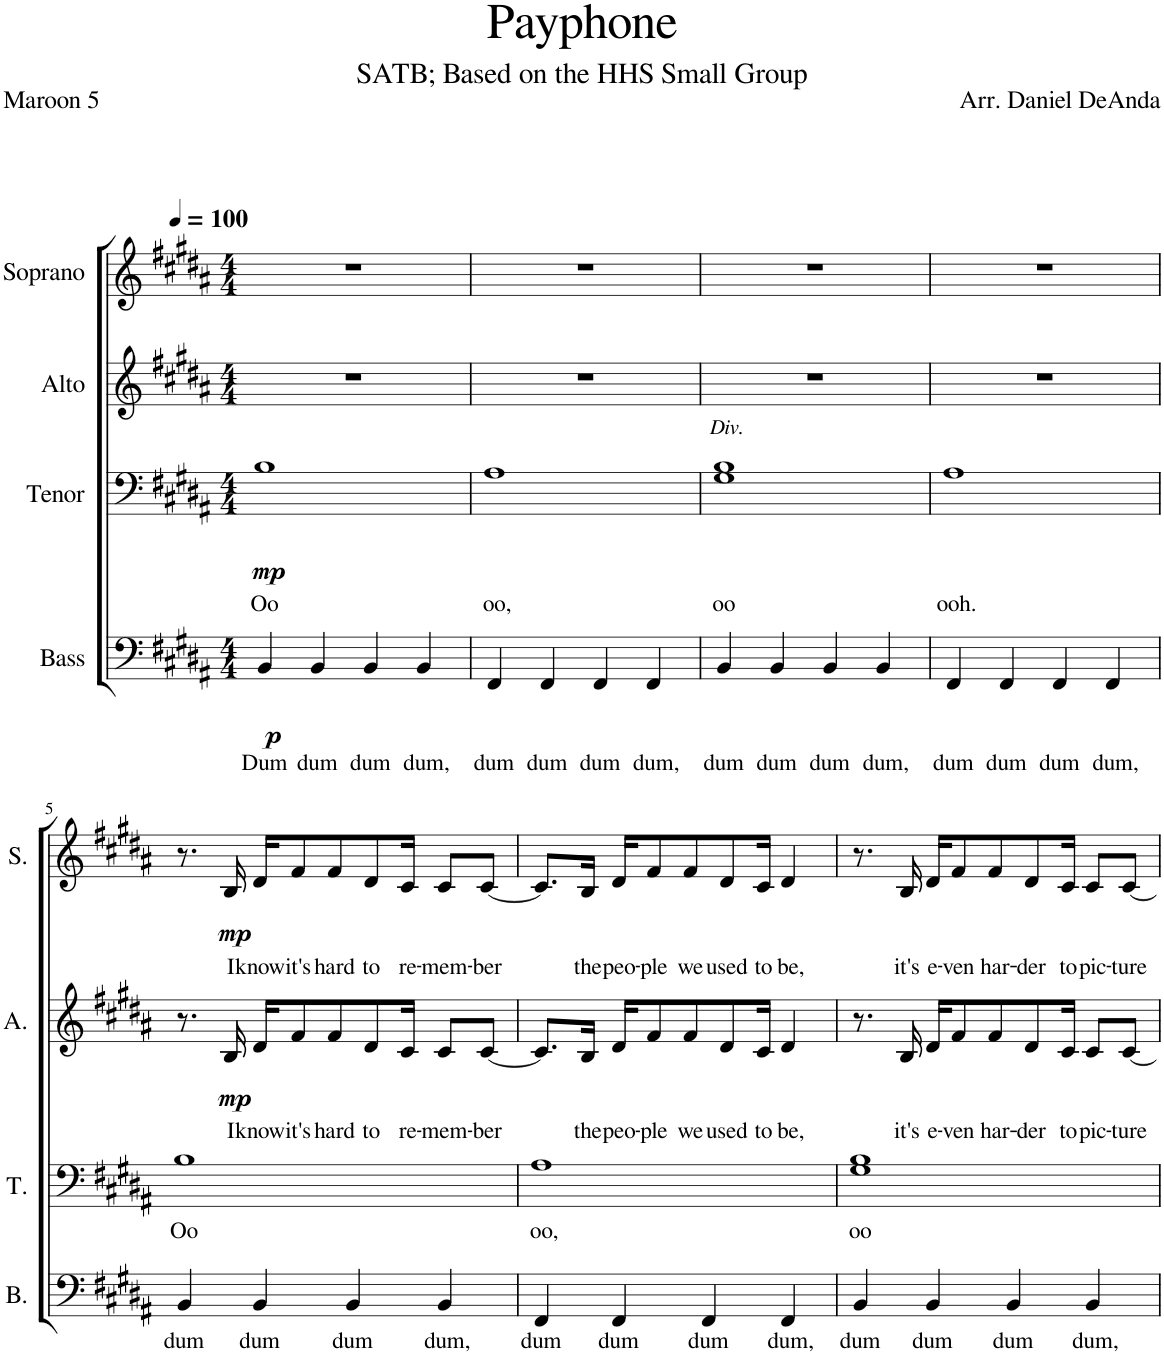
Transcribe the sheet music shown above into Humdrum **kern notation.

**kern	**text	**dynam	**kern	**text	**dynam	**kern	**text	**dynam	**kern	**text	**dynam
*part4	*part4	*part4	*part3	*part3	*part3	*part2	*part2	*part2	*part1	*part1	*part1
*staff4	*staff4	*staff4	*staff3	*staff3	*staff3	*staff2	*staff2	*staff2	*staff1	*staff1	*staff1
*I"Bass	*	*	*I"Tenor	*	*	*I"Alto	*	*	*I"Soprano	*	*
*I'B.	*	*	*I'T.	*	*	*I'A.	*	*	*I'S.	*	*
*clefF4	*	*	*clefF4	*	*	*clefG2	*	*	*clefG2	*	*
*k[f#c#g#d#a#]	*	*	*k[f#c#g#d#a#]	*	*	*k[f#c#g#d#a#]	*	*	*k[f#c#g#d#a#]	*	*
*M4/4	*	*	*M4/4	*	*	*M4/4	*	*	*M4/4	*	*
*MM100	*	*	*MM100	*	*	*MM100	*	*	*MM100	*	*
=1	=1	=1	=1	=1	=1	=1	=1	=1	=1	=1	=1
!	!LO:LY:b	!LO:DY:b	!	!LO:LY:b	!LO:DY:b	!	!	!	!	!	!
4BB/	Dum	p	1B	Oo	mp	1r	.	.	1r	.	.
!	!LO:LY:b	!	!	!	!	!	!	!	!	!	!
4BB/	dum	.	.	.	.	.	.	.	.	.	.
!	!LO:LY:b	!	!	!	!	!	!	!	!	!	!
4BB/	dum	.	.	.	.	.	.	.	.	.	.
!	!LO:LY:b	!	!	!	!	!	!	!	!	!	!
4BB/	dum,	.	.	.	.	.	.	.	.	.	.
=2	=2	=2	=2	=2	=2	=2	=2	=2	=2	=2	=2
!	!LO:LY:b	!	!	!LO:LY:b	!	!	!	!	!	!	!
4FF#/	dum	.	1A#	oo,	.	1r	.	.	1r	.	.
!	!LO:LY:b	!	!	!	!	!	!	!	!	!	!
4FF#/	dum	.	.	.	.	.	.	.	.	.	.
!	!LO:LY:b	!	!	!	!	!	!	!	!	!	!
4FF#/	dum	.	.	.	.	.	.	.	.	.	.
!	!LO:LY:b	!	!	!	!	!	!	!	!	!	!
4FF#/	dum,	.	.	.	.	.	.	.	.	.	.
=3	=3	=3	=3	=3	=3	=3	=3	=3	=3	=3	=3
!	!	!	!LO:TX:a:i:t=Div.	!	!	!	!	!	!	!	!
!	!LO:LY:b	!	!	!LO:LY:b	!	!	!	!	!	!	!
4BB/	dum	.	1G# 1B	oo	.	1r	.	.	1r	.	.
!	!LO:LY:b	!	!	!	!	!	!	!	!	!	!
4BB/	dum	.	.	.	.	.	.	.	.	.	.
!	!LO:LY:b	!	!	!	!	!	!	!	!	!	!
4BB/	dum	.	.	.	.	.	.	.	.	.	.
!	!LO:LY:b	!	!	!	!	!	!	!	!	!	!
4BB/	dum,	.	.	.	.	.	.	.	.	.	.
=4	=4	=4	=4	=4	=4	=4	=4	=4	=4	=4	=4
!	!LO:LY:b	!	!	!LO:LY:b	!	!	!	!	!	!	!
4FF#/	dum	.	1A#	ooh.	.	1r	.	.	1r	.	.
!	!LO:LY:b	!	!	!	!	!	!	!	!	!	!
4FF#/	dum	.	.	.	.	.	.	.	.	.	.
!	!LO:LY:b	!	!	!	!	!	!	!	!	!	!
4FF#/	dum	.	.	.	.	.	.	.	.	.	.
!	!LO:LY:b	!	!	!	!	!	!	!	!	!	!
4FF#/	dum,	.	.	.	.	.	.	.	.	.	.
!!LO:LB:g=z
=5	=5	=5	=5	=5	=5	=5	=5	=5	=5	=5	=5
!	!LO:LY:b	!	!	!LO:LY:b	!	!	!	!	!	!	!
4BB/	dum	.	1B	Oo	.	8.r	.	.	8.r	.	.
!	!	!	!	!	!	!	!LO:LY:b	!LO:DY:b	!	!LO:LY:b	!LO:DY:b
.	.	.	.	.	.	16B/	I	mp	16B/	I	mp
!	!LO:LY:b	!	!	!	!	!	!LO:LY:b	!	!	!LO:LY:b	!
4BB/	dum	.	.	.	.	16d#/KL	know	.	16d#/KL	know	.
!	!	!	!	!	!	!	!LO:LY:b	!	!	!LO:LY:b	!
.	.	.	.	.	.	8f#/	it's	.	8f#/	it's	.
!	!	!	!	!	!	!	!LO:LY:b	!	!	!LO:LY:b	!
.	.	.	.	.	.	8f#/	hard	.	8f#/	hard	.
!	!LO:LY:b	!	!	!	!	!	!	!	!	!	!
4BB/	dum	.	.	.	.	.	.	.	.	.	.
!	!	!	!	!	!	!	!LO:LY:b	!	!	!LO:LY:b	!
.	.	.	.	.	.	8d#/	to	.	8d#/	to	.
!	!	!	!	!	!	!	!LO:LY:b	!	!	!LO:LY:b	!
.	.	.	.	.	.	16c#/Jk	re-	.	16c#/Jk	re-	.
!	!LO:LY:b	!	!	!	!	!	!LO:LY:b	!	!	!LO:LY:b	!
4BB/	dum,	.	.	.	.	8c#/L	-mem-	.	8c#/L	-mem-	.
!	!	!	!	!	!	!	!LO:LY:b	!	!	!LO:LY:b	!
.	.	.	.	.	.	[8c#/J	-ber	.	[8c#/J	-ber	.
=6	=6	=6	=6	=6	=6	=6	=6	=6	=6	=6	=6
!	!LO:LY:b	!	!	!LO:LY:b	!	!	!	!	!	!	!
4FF#/	dum	.	1A#	oo,	.	8.c#/L]	.	.	8.c#/L]	.	.
!	!	!	!	!	!	!	!LO:LY:b	!	!	!LO:LY:b	!
.	.	.	.	.	.	16B/Jk	the	.	16B/Jk	the	.
!	!LO:LY:b	!	!	!	!	!	!LO:LY:b	!	!	!LO:LY:b	!
4FF#/	dum	.	.	.	.	16d#/KL	peo-	.	16d#/KL	peo-	.
!	!	!	!	!	!	!	!LO:LY:b	!	!	!LO:LY:b	!
.	.	.	.	.	.	8f#/	-ple	.	8f#/	-ple	.
!	!	!	!	!	!	!	!LO:LY:b	!	!	!LO:LY:b	!
.	.	.	.	.	.	8f#/	we	.	8f#/	we	.
!	!LO:LY:b	!	!	!	!	!	!	!	!	!	!
4FF#/	dum	.	.	.	.	.	.	.	.	.	.
!	!	!	!	!	!	!	!LO:LY:b	!	!	!LO:LY:b	!
.	.	.	.	.	.	8d#/	used	.	8d#/	used	.
!	!	!	!	!	!	!	!LO:LY:b	!	!	!LO:LY:b	!
.	.	.	.	.	.	16c#/Jk	to	.	16c#/Jk	to	.
!	!LO:LY:b	!	!	!	!	!	!LO:LY:b	!	!	!LO:LY:b	!
4FF#/	dum,	.	.	.	.	4d#/	be,	.	4d#/	be,	.
=7	=7	=7	=7	=7	=7	=7	=7	=7	=7	=7	=7
!	!LO:LY:b	!	!	!LO:LY:b	!	!	!	!	!	!	!
4BB/	dum	.	1G# 1B	oo	.	8.r	.	.	8.r	.	.
!	!	!	!	!	!	!	!LO:LY:b	!	!	!LO:LY:b	!
.	.	.	.	.	.	16B/	it's	.	16B/	it's	.
!	!LO:LY:b	!	!	!	!	!	!LO:LY:b	!	!	!LO:LY:b	!
4BB/	dum	.	.	.	.	16d#/KL	e-	.	16d#/KL	e-	.
!	!	!	!	!	!	!	!LO:LY:b	!	!	!LO:LY:b	!
.	.	.	.	.	.	8f#/	-ven	.	8f#/	-ven	.
!	!	!	!	!	!	!	!LO:LY:b	!	!	!LO:LY:b	!
.	.	.	.	.	.	8f#/	har-	.	8f#/	har-	.
!	!LO:LY:b	!	!	!	!	!	!	!	!	!	!
4BB/	dum	.	.	.	.	.	.	.	.	.	.
!	!	!	!	!	!	!	!LO:LY:b	!	!	!LO:LY:b	!
.	.	.	.	.	.	8d#/	-der	.	8d#/	-der	.
!	!	!	!	!	!	!	!LO:LY:b	!	!	!LO:LY:b	!
.	.	.	.	.	.	16c#/Jk	to	.	16c#/Jk	to	.
!	!LO:LY:b	!	!	!	!	!	!LO:LY:b	!	!	!LO:LY:b	!
4BB/	dum,	.	.	.	.	8c#/L	pic-	.	8c#/L	pic-	.
!	!	!	!	!	!	!	!LO:LY:b	!	!	!LO:LY:b	!
.	.	.	.	.	.	[8c#/J	-ture	.	[8c#/J	-ture	.
=	=	=	=	=	=	=	=	=	=	=	=
*-	*-	*-	*-	*-	*-	*-	*-	*-	*-	*-	*-
